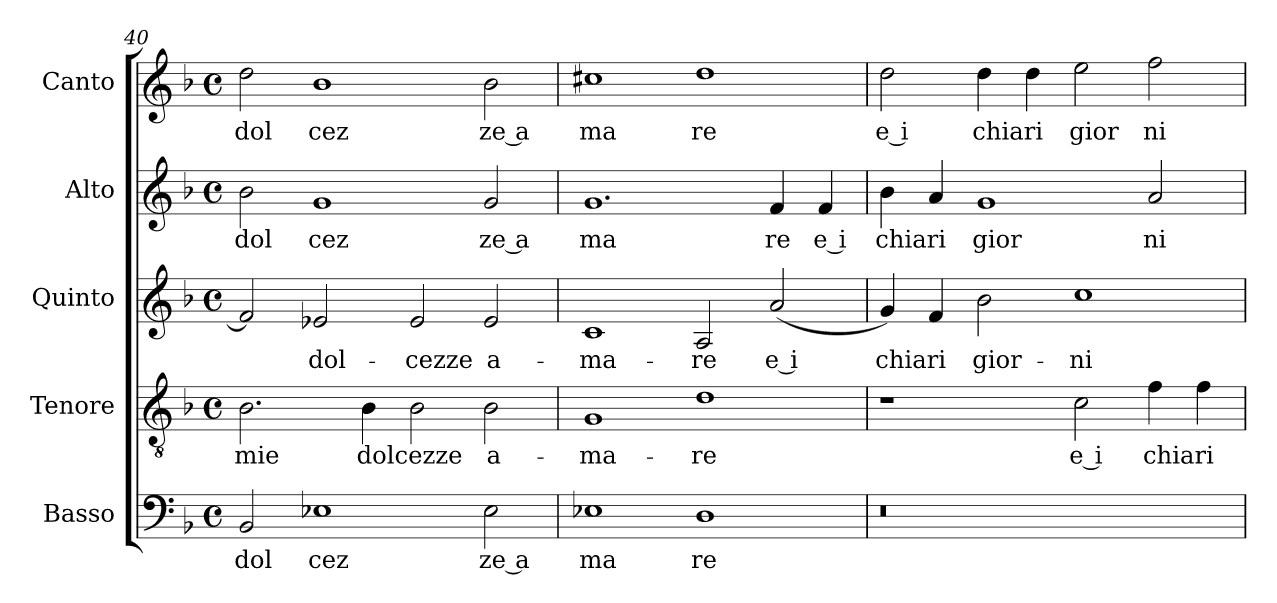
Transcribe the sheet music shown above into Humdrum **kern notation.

**kern	**text	**kern	**text	**kern	**text	**kern	**text	**kern	**text
*part5	*part5	*part4	*part4	*part3	*part3	*part2	*part2	*part1	*part1
*staff5	*staff5	*staff4	*staff4	*staff3	*staff3	*staff2	*staff2	*staff1	*staff1
*I"Basso	*	*I"Tenore	*	*I"Quinto	*	*I"Alto	*	*I"Canto	*
*clefF4	*	*clefGv2	*	*clefG2	*	*clefG2	*	*clefG2	*
*k[b-]	*	*k[b-]	*	*k[b-]	*	*k[b-]	*	*k[b-]	*
*F:	*	*F:	*	*F:	*	*F:	*	*F:	*
*M4/4	*	*M4/4	*	*M4/4	*	*M4/4	*	*M4/4	*
*met(c)	*	*met(c)	*	*met(c)	*	*met(c)	*	*met(c)	*
=40	=40	=40	=40	=40	=40	=40	=40	=40	=40
!	!LO:LY:b:cj	!	!LO:LY:b:cj	!	!	!	!LO:LY:b:cj	!	!LO:LY:b:cj
2BB-/	dol	2.B-\	mie	2f/]	.	2b-\	dol	2dd\	dol
!	!LO:LY:b:cj	!	!	!	!LO:LY:b:cj	!	!LO:LY:b:cj	!	!LO:LY:b:cj
1E-X	cez	.	.	2e-X/	dol-	1g	cez	1b-	cez
!	!	!	!LO:LY:b	!	!	!	!	!	!
.	.	4B-\	dolcezze	.	.	.	.	.	.
!	!	!	!	!	!LO:LY:b:cj	!	!	!	!
.	.	2B-\	.	2e-/	-cezze	.	.	.	.
!	!LO:LY:b:rj	!	!LO:LY:b	!	!LO:LY:b	!	!LO:LY:b:rj	!	!LO:LY:b:rj
2E-\	ze a	2B-\	a-	2e-/	a-	2g/	ze a	2b-\	ze a
=41	=41	=41	=41	=41	=41	=41	=41	=41	=41
!	!LO:LY:b:cj	!	!LO:LY:b:cj	!	!LO:LY:b:cj	!	!LO:LY:b:cj	!	!LO:LY:b:cj
1E-X	ma	1G	-ma-	1c	-ma-	1.g	ma	1cc#X	ma
!	!LO:LY:b:cj	!	!LO:LY:b:cj	!	!LO:LY:b:cj	!	!	!	!LO:LY:b:cj
1D	re	1d	-re	2A/	-re	.	.	1dd	re
!	!	!	!	!	!LO:LY:b:rj	!	!LO:LY:b:cj	!	!
.	.	.	.	(>2a/	e i	4f/	re	.	.
!	!	!	!	!	!	!	!LO:LY:b:rj	!	!
.	.	.	.	.	.	4f/	e i	.	.
=42	=42	=42	=42	=42	=42	=42	=42	=42	=42
!	!	!	!	!	!LO:LY:b:cj	!	!LO:LY:b:cj	!	!LO:LY:b:rj
0r	.	1r	.	4g/)	chiari	4b-\	chiari	2dd\	e i
.	.	.	.	4f/	.	4a/	.	.	.
!	!	!	!	!	!LO:LY:b:cj	!	!LO:LY:b:cj	!	!LO:LY:b:cj
.	.	.	.	2b-\	gior-	1g	gior	4dd\	chiari
.	.	.	.	.	.	.	.	4dd\	.
!	!	!	!LO:LY:b:rj	!	!LO:LY:b:cj	!	!	!	!LO:LY:b:cj
.	.	2c\	e i	1cc	-ni	.	.	2ee\	gior
!	!	!	!LO:LY:b:cj	!	!	!	!LO:LY:b:cj	!	!LO:LY:b:cj
.	.	4f\	chiari	.	.	2a/	ni	2ff\	ni
.	.	4f\	.	.	.	.	.	.	.
=	=	=	=	=	=	=	=	=	=
*-	*-	*-	*-	*-	*-	*-	*-	*-	*-
